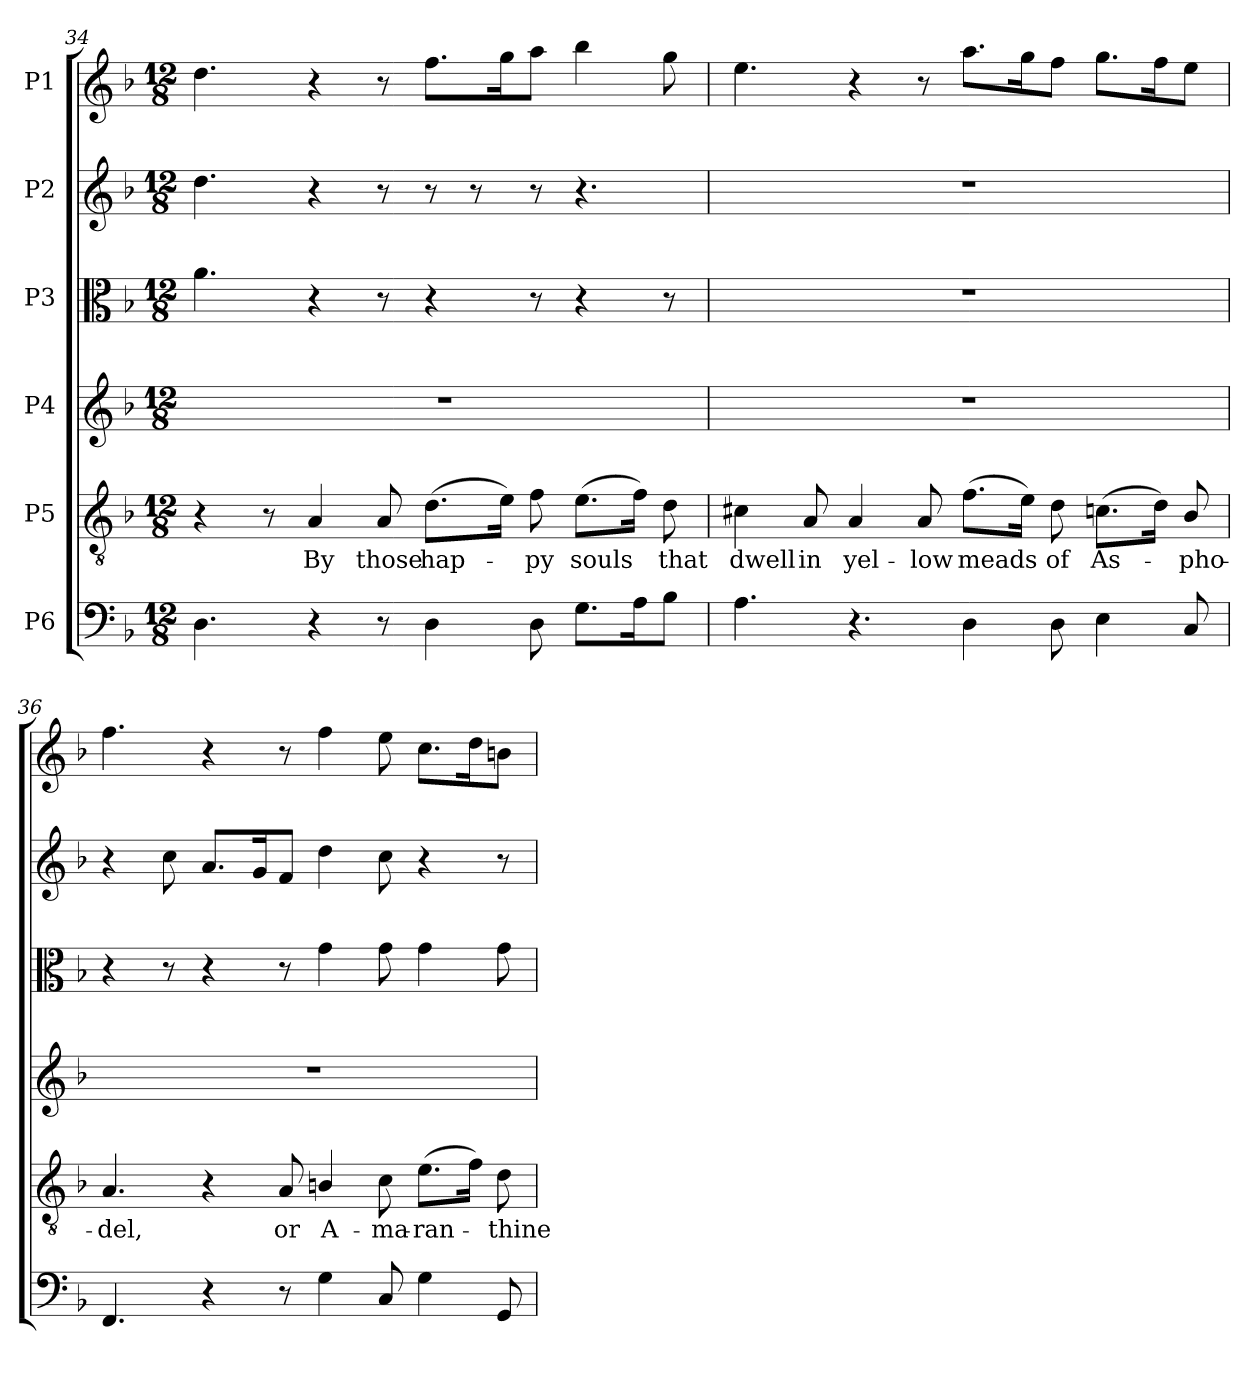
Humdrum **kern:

**kern	**kern	**text	**kern	**kern	**kern	**kern
*part6	*part5	*part5	*part4	*part3	*part2	*part1
*staff6	*staff5	*staff5	*staff4	*staff3	*staff2	*staff1
*I"P6	*I"P5	*	*I"P4	*I"P3	*I"P2	*I"P1
!!LO:LB:g=z
*clefF4	*clefGv2	*	*clefG2	*clefC3	*clefG2	*clefG2
*	*ITrd7c12	*	*	*	*	*
*k[b-]	*k[b-]	*	*k[b-]	*k[b-]	*k[b-]	*k[b-]
*F:	*F:	*	*F:	*F:	*F:	*F:
*M12/8	*M12/8	*	*M12/8	*M12/8	*M12/8	*M12/8
=34	=34	=34	=34	=34	=34	=34
!	!	!	!LO:N:vis=1	!	!	!
4.Di\	4r	.	1.r	4.ai\	4.ddi\	4.ddi\
.	8r	.	.	.	.	.
!	!	!LO:LY:b:color=#000000	!	!	!	!
4r	4AAi/	By	.	4r	4r	4r
!	!	!LO:LY:b:color=#000000	!	!	!	!
8r	8AAi/	those	.	8r	8r	8r
!	!	!LO:LY:b:color=#000000	!	!	!	!
4Di\	(8.Di\L	hap-	.	4r	8r	8.ffi\L
.	.	.	.	.	8r	.
.	16Ei\Jk)	.	.	.	.	16ggi\k
!	!	!LO:LY:b:color=#000000	!	!	!	!
8Di\	8Fi\	-py	.	8r	8r	8aai\J
!	!	!LO:LY:b:color=#000000	!	!	!	!
8.Gi\L	(8.Ei\L	souls	.	4r	4.r	4bb-i\
16Ai\k	16Fi\Jk)	.	.	.	.	.
!	!	!LO:LY:b:color=#000000	!	!	!	!
8B-i\J	8Di\	that	.	8r	.	8ggi\
=35	=35	=35	=35	=35	=35	=35
!	!	!LO:LY:b:color=#000000	!LO:N:vis=1	!LO:N:vis=1	!LO:N:vis=1	!
4.Ai\	4C#Xi\	dwell	1.r	1.r	1.r	4.eei\
!	!	!LO:LY:b:color=#000000	!	!	!	!
.	8AAi/	in	.	.	.	.
!	!	!LO:LY:b:color=#000000	!	!	!	!
4.r	4AAi/	yel-	.	.	.	4r
!	!	!LO:LY:b:color=#000000	!	!	!	!
.	8AAi/	-low	.	.	.	8r
!	!	!LO:LY:b:color=#000000	!	!	!	!
4Di\	(8.Fi\L	meads	.	.	.	8.aai\L
.	16Ei\Jk)	.	.	.	.	16ggi\k
!	!	!LO:LY:b:color=#000000	!	!	!	!
8Di\	8Di\	of	.	.	.	8ffi\J
!	!	!LO:LY:b:color=#000000	!	!	!	!
4Ei\	(8.Cni\L	As-	.	.	.	8.ggi\L
.	16Di\Jk)	.	.	.	.	16ffi\k
!	!	!LO:LY:b:color=#000000	!	!	!	!
8Ci/	8BB-i/	-pho-	.	.	.	8eei\J
=36	=36	=36	=36	=36	=36	=36
!	!	!LO:LY:b:color=#000000	!LO:N:vis=1	!	!	!
4.FFi/	4.AAi/	-del,	1.r	4r	4r	4.ffi\
.	.	.	.	8r	8cci\	.
4r	4r	.	.	4r	8.ai/L	4r
.	.	.	.	.	16gi/k	.
!	!	!LO:LY:b:color=#000000	!	!	!	!
8r	8AAi/	or	.	8r	8fi/J	8r
!	!	!LO:LY:b:color=#000000	!	!	!	!
4Gi\	4BBni/	A-	.	4gi\	4ddi\	4ffi\
!	!	!LO:LY:b:color=#000000	!	!	!	!
8Ci/	8Ci\	-ma-	.	8gi\	8cci\	8eei\
!	!	!LO:LY:b:color=#000000	!	!	!	!
4Gi\	(8.Ei\L	-ran-	.	4gi\	4r	8.cci\L
.	16Fi\Jk)	.	.	.	.	16ddi\k
!	!	!LO:LY:b:color=#000000	!	!	!	!
8GGi/	8Di\	-thine	.	8gi\	8r	8bni\J
=	=	=	=	=	=	=
*-	*-	*-	*-	*-	*-	*-
